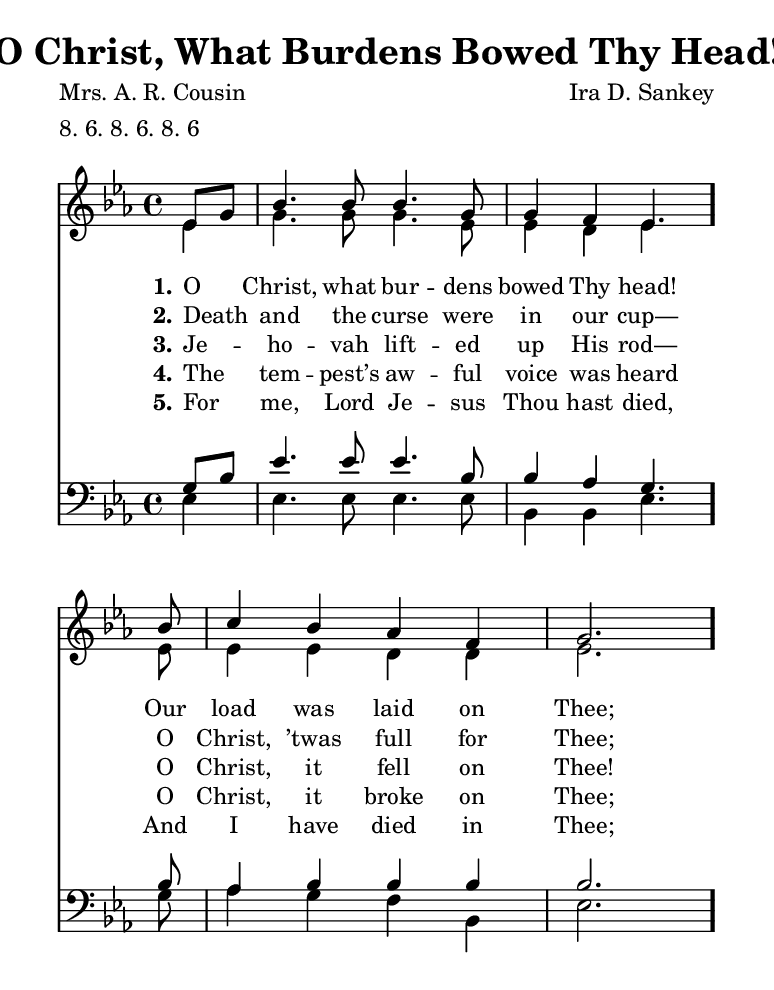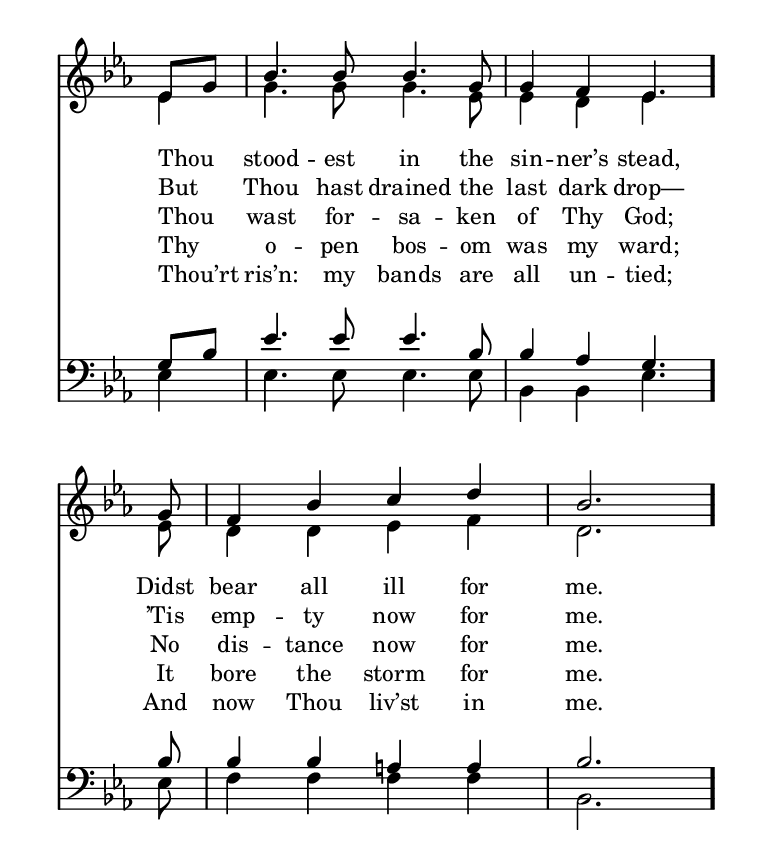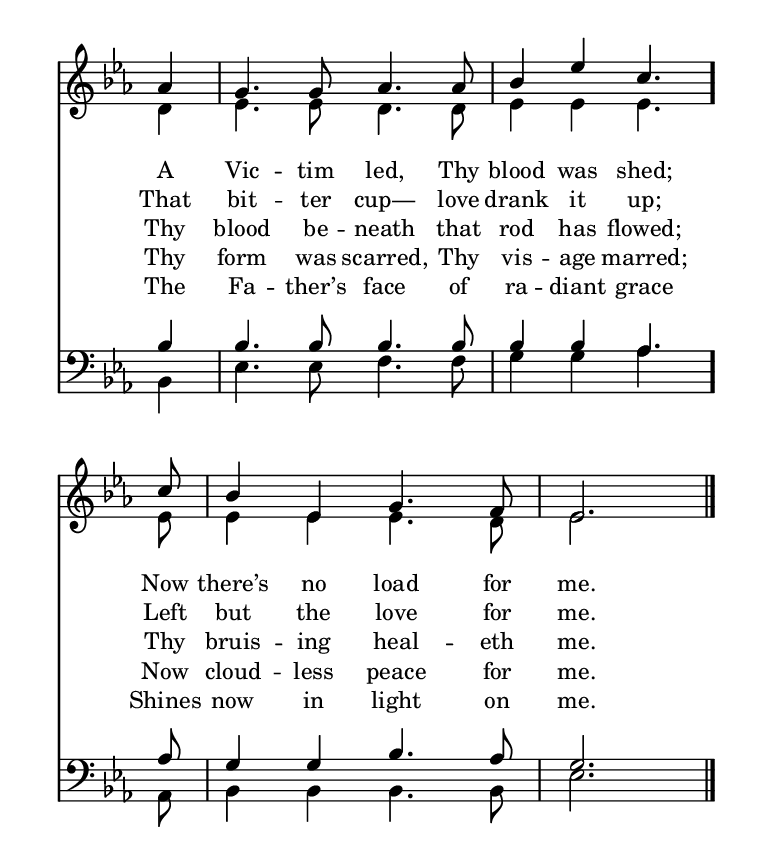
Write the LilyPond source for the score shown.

\include "common/global.ily"
\paper {
  \include "common/paper.ily"
  ragged-bottom = ##t
  ragged-last-bottom = ##t
  systems-per-page = #(cond (is-eogsized 3) (#t #f))
  %page-count = ##f
}

\header{
  hymnnumber = "33"
  title = "O Christ, What Burdens Bowed Thy Head!"
  tunename = ""
  meter = "8. 6. 8. 6. 8. 6"
  poet = "Mrs. A. R. Cousin"
  composer = "Ira D. Sankey"
  %copyright = ""
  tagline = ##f
}

% for fermata in MIDI
ta = { \tempo 4=80 }
tb = { \tempo 4=40 }

patternAA = { c8[ c8] | c4. c8 c4. c8 | c4 c4 c4. }
patternAB = { c4      | c4. c8 c4. c8 | c4 c4 c4. }

patternBA = { c8 | c4 c4 c4  c4 | c2. }
patternBB = { c8 | c4 c4 c4. c8 | c2. }

global = {
  \include "common/overrides.ily"
  \override Staff.TimeSignature.style = #'()
  \time 4/4
  \override Score.MetronomeMark.transparent = ##t % hide all fermata changes too
  \ta
  \key ees \major
  \partial 4
  \autoBeamOff
}

notesSoprano = {
\global
\relative c' {

  \changePitch \patternAA { ees g | bes bes bes g | g f ees   }
  \changePitch \patternBA { bes'  | c bes aes f   | g         }
  \changePitch \patternAA { ees g | bes bes bes g | g f ees   }
  \changePitch \patternBA { g     | f bes c d     | bes       }
  \changePitch \patternAB { aes   | g g aes aes   | bes ees c }
  \changePitch \patternBB { c     | bes ees, g f  | ees       }

  \bar "|."

}
}

notesAlto = {
\global
\relative e' {

  \changePitch \patternAB { ees | g g g ees     | ees d ees   }
  \changePitch \patternBA { ees | ees ees d d   | ees         }
  \changePitch \patternAB { ees | g g g ees     | ees d ees   }
  \changePitch \patternBA { ees | d d ees f     | d           }
  \changePitch \patternAB { d   | ees ees d d   | ees ees ees }
  \changePitch \patternBB { ees | ees ees ees d | ees         }

}
}

notesTenor = {
\global
\relative a {

  \changePitch \patternAA { g bes | ees ees ees bes | bes aes g   }
  \changePitch \patternBA { bes   | aes bes bes bes | bes         }
  \changePitch \patternAA { g bes | ees ees ees bes | bes aes g   }
  \changePitch \patternBA { bes   | bes bes a a     | bes         }
  \changePitch \patternAB { bes   | bes bes bes bes | bes bes aes }
  \changePitch \patternBB { aes   | g g bes aes     | g           }

}
}

notesBass = {
\global
\relative f {

  \changePitch \patternAB { ees  | ees ees ees ees | bes bes ees }
  \changePitch \patternBA { g    | aes g f bes,    | ees         }
  \changePitch \patternAB { ees  | ees ees ees ees | bes bes ees }
  \changePitch \patternBA { ees  | f f f f         | bes,        }
  \changePitch \patternAB { bes  | ees ees f f     | g g aes     }
  \changePitch \patternBB { aes, | bes bes bes bes | ees         }

}
}

wordsA = \lyricmode {
\set stanza = "1."

O Christ, what bur -- dens bowed Thy head! \bar "."
Our load was laid on Thee; \bar "." \break
Thou stood -- est in the sin -- ner’s stead, \bar "."
Didst bear all ill for me. \bar "." \break
A Vic -- tim led, Thy blood was shed; \bar "."
Now there’s no load for me. \bar "." \break

}

wordsB = \lyricmode {
\set stanza = "2."

Death and the curse were in our cup—
O Christ, ’twas full for Thee;
But Thou hast drained the last dark drop—
’Tis emp -- ty now for me.
That bit -- ter cup— love drank it up;
Left but the love for me.

}

wordsC = \lyricmode {
\set stanza = "3."

Je -- ho -- vah lift -- ed up His rod—
O Christ, it fell on Thee!
Thou wast for -- sa -- ken of Thy God;
No dis -- tance now for me.
Thy blood be -- neath that rod has flowed;
Thy bruis -- ing heal -- eth me.

}

wordsD = \lyricmode {
\set stanza = "4."

The tem -- pest’s aw -- ful voice was heard
O Christ, it broke on Thee;
Thy o -- pen bos -- om was my ward;
It bore the storm for me.
Thy form was scarred, Thy vis -- age marred;
Now cloud -- less peace for me.

}

wordsE = \lyricmode {
\set stanza = "5."

For me, Lord Je -- sus Thou hast died,
And I have died in Thee;
Thou’rt ris’n: my bands are all un -- tied;
And now Thou liv’st in me.
The Fa -- ther’s face of ra -- diant grace
Shines now in light on me.

}

\score {
  \context ChoirStaff <<
    \context Staff = upper <<
      \set ChoirStaff.systemStartDelimiter = #'SystemStartBar
      \context Voice  = sopranos { \voiceOne << \notesSoprano >> }
      \context Voice  = altos { \voiceTwo << \notesAlto >> }
      \context Lyrics = one   \lyricsto sopranos \wordsA
      \context Lyrics = two   \lyricsto sopranos \wordsB
      \context Lyrics = three \lyricsto sopranos \wordsC
      \context Lyrics = four  \lyricsto sopranos \wordsD
      \context Lyrics = five  \lyricsto sopranos \wordsE
    >>
    \context Staff = men <<
      \clef bass
      \context Voice  = tenors { \voiceOne << \notesTenor >> }
      \context Voice  = basses { \voiceTwo << \notesBass >> }
    >>
  >>
  \layout {
    \include "common/layout.ily"
  }
  \midi{
    \include "common/midi.ily"
  }
}

\version "2.18.0"  % necessary for upgrading to future LilyPond versions.

% vi:set et ts=2 sw=2 ai nocindent syntax=lilypond:
